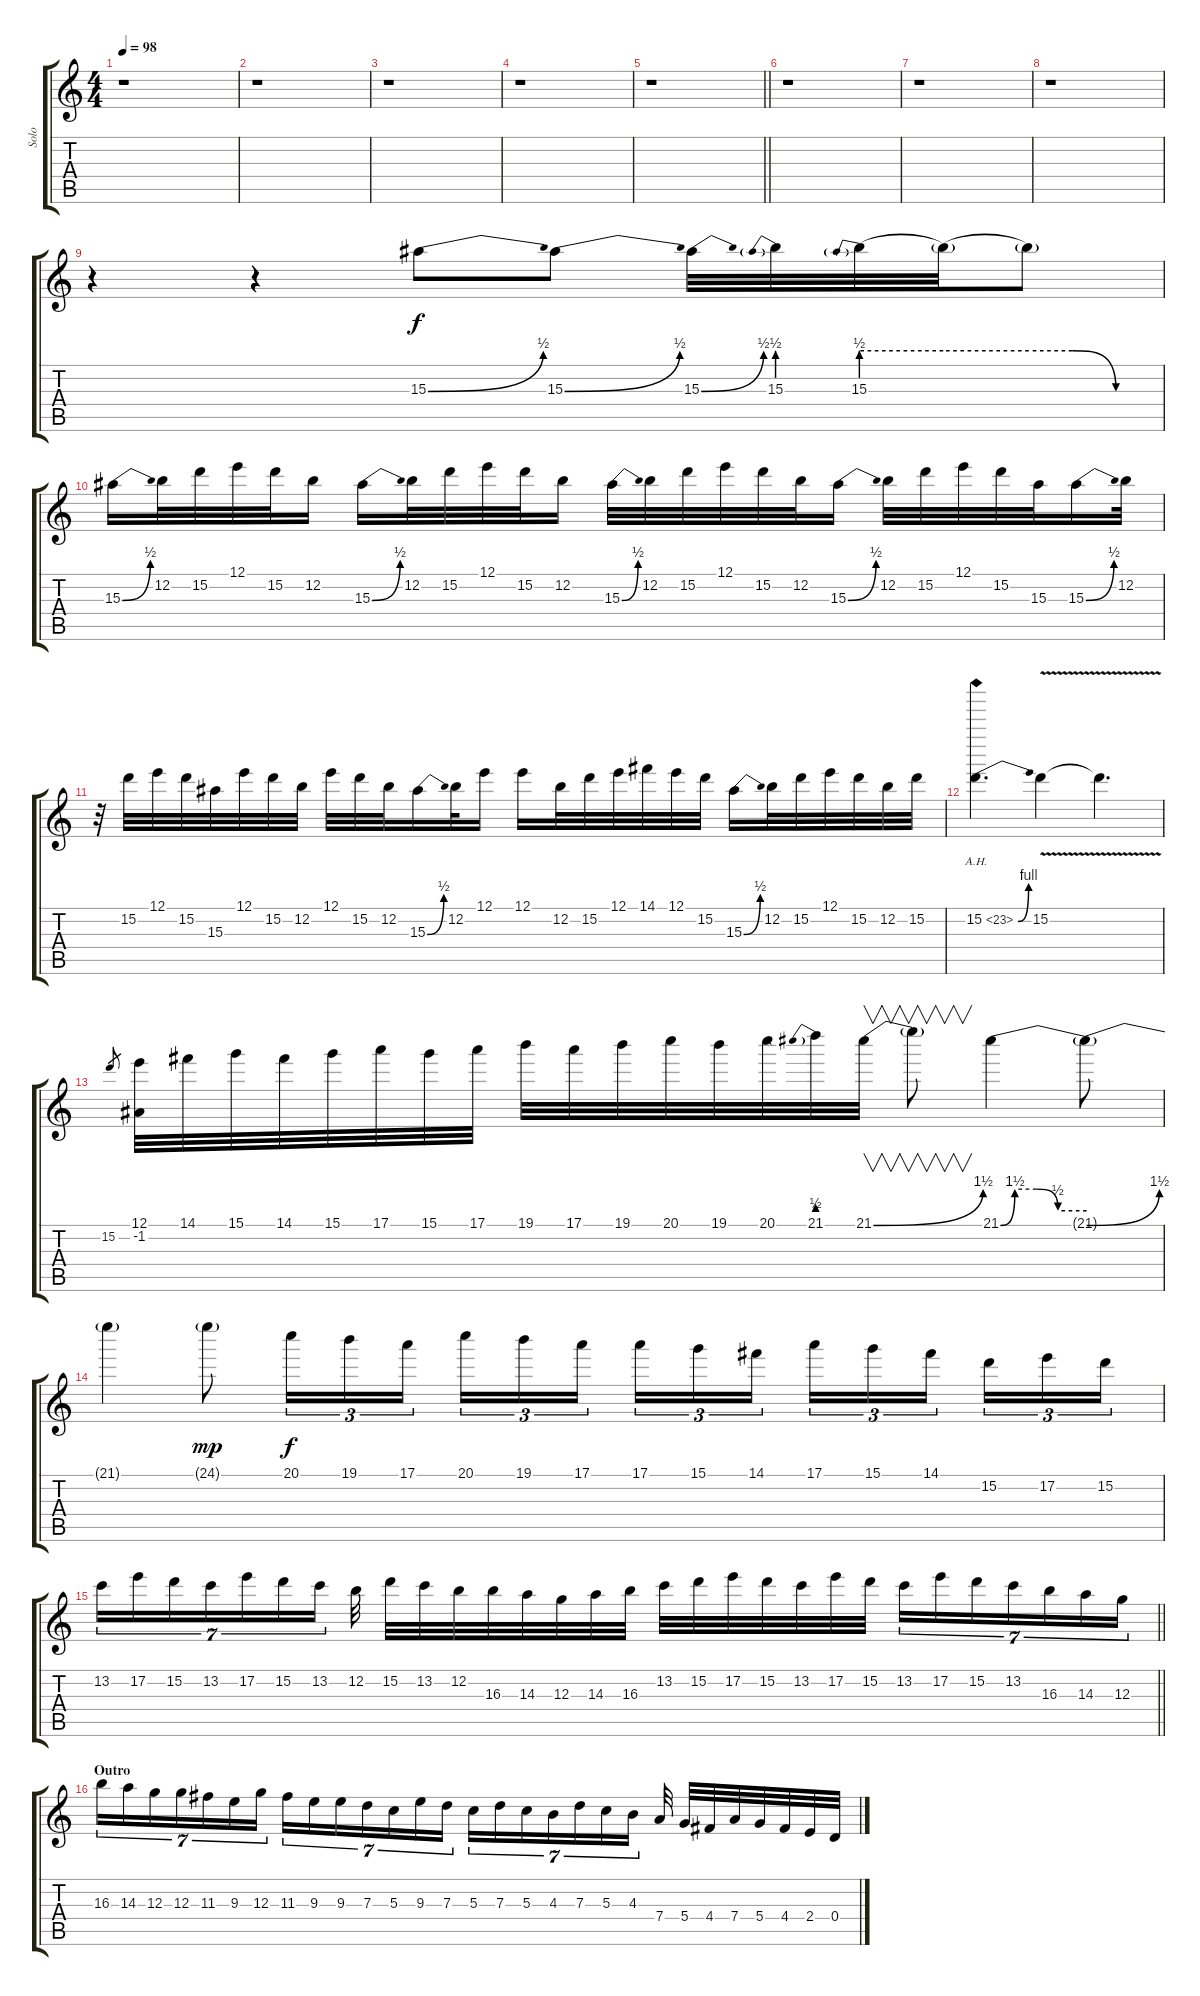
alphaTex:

\track ("Solo" "Solo") {instrument distortionguitar}
\staff {score tabs}
\tuning (E4 B3 G3 D3 A2 E2) {hide}
\ts (4 4)
\tempo 98
\clef g2
\ks c
r.1{dy f} |
r.1 |
r.1 |
r.1 |
\barLineRight lightlight
r.1 |
r.1 |
r.1 |
r.1 |
r.4 r.4 15.3{be (bend 0 0 60 2)}.8 15.3{be (bend 0 0 60 2)}.8 15.3{be (bend 0 0 60 2)}.32 15.3{be (prebend 0 2 60 2)}.32 15.3{be (prebend 0 2 60 2)}.32 15.3{be (hold 0 2 60 2) t}.32 15.3{be (custom 0 2 20 2 40 0 60 0) t}.8 |
15.3{be (bend 0 0 60 2)}.16 12.2.32 15.2.32 12.1.32 15.2.32 12.2.16 15.3{be (bend 0 0 60 2)}.16 12.2.32 15.2.32 12.1.32 15.2.32 12.2.16 15.3{be (bend 0 0 60 2)}.32 12.2.32 15.2.32 12.1.32 15.2.32 12.2.32 15.3{be (bend 0 0 60 2)}.16 12.2.32 15.2.32 12.1.32 15.2.32 15.3.32 15.3{be (bend 0 0 60 2)}.16 12.2.32 |
r.32 15.2.32 12.1.32 15.2.32 15.3.32 12.1.32 15.2.32 12.2.32 12.1.32 15.2.32 12.2.32 15.3{be (bend 0 0 60 2)}.16 12.2.32 12.1.16 12.1.16 12.2.32 15.2.32 12.1.32 14.1.32 12.1.32 15.2.32 15.3{be (bend 0 0 60 2)}.16 12.2.32 15.2.32 12.1.32 15.2.32 12.2.32 15.2.32 |
15.2{be (bend 0 0 60 4) ah 8}.4{d} 15.2{v}.4 15.2{v t}.4{d} |
15.2.8{gr} (12.1 -1.2).32 14.1.32 15.1.32 14.1.32 15.1.32 17.1.32 15.1.32 17.1.32 19.1.32 17.1.32 19.1.32 20.1.32 19.1.32 20.1.32 21.1{be (prebend 0 2 60 2)}.32 21.1{be (bend 0 0 60 6)}.32{v} 21.1{t}.8{v} 21.1{be (custom 0 0 10 6 25 6 40 2 60 2)}.4 21.1{be (bend 0 0 60 6) t}.8 |
21.1{t}.4 24.1{g}.8{dy mp} 20.1.16{tu (3 2) dy f} 19.1.16{tu (3 2)} 17.1.16{tu (3 2)} 20.1.16{tu (3 2)} 19.1.16{tu (3 2)} 17.1.16{tu (3 2) beam splitsecondary} 17.1.16{tu (3 2)} 15.1.16{tu (3 2)} 14.1.16{tu (3 2)} 17.1.16{tu (3 2)} 15.1.16{tu (3 2)} 14.1.16{tu (3 2) beam splitsecondary} 15.2.16{tu (3 2)} 17.2.16{tu (3 2)} 15.2.16{tu (3 2)} |
\barLineRight lightlight
13.2.16{tu (7 4)} 17.2.16{tu (7 4)} 15.2.16{tu (7 4)} 13.2.16{tu (7 4)} 17.2.16{tu (7 4)} 15.2.16{tu (7 4)} 13.2.16{tu (7 4)} 12.2.32 15.2.32 13.2.32 12.2.32 16.3.32 14.3.32 12.3.32 14.3.32 16.3.32 13.2.32 15.2.32 17.2.32 15.2.32 13.2.32 17.2.32 15.2.32 13.2.16{tu (7 4)} 17.2.16{tu (7 4)} 15.2.16{tu (7 4)} 13.2.16{tu (7 4)} 16.3.16{tu (7 4)} 14.3.16{tu (7 4)} 12.3.16{tu (7 4)} |
\section ("" "Outro")
16.3.16{tu (7 4)} 14.3.16{tu (7 4)} 12.3.16{tu (7 4)} 12.3.16{tu (7 4)} 11.3.16{tu (7 4)} 9.3.16{tu (7 4)} 12.3.16{tu (7 4)} 11.3.16{tu (7 4)} 9.3.16{tu (7 4)} 9.3.16{tu (7 4)} 7.3.16{tu (7 4)} 5.3.16{tu (7 4)} 9.3.16{tu (7 4)} 7.3.16{tu (7 4)} 5.3.16{tu (7 4)} 7.3.16{tu (7 4)} 5.3.16{tu (7 4)} 4.3.16{tu (7 4)} 7.3.16{tu (7 4)} 5.3.16{tu (7 4)} 4.3.16{tu (7 4)} 7.4.32 5.4.32 4.4.32 7.4.32 5.4.32 4.4.32 2.4.32 0.4.32
